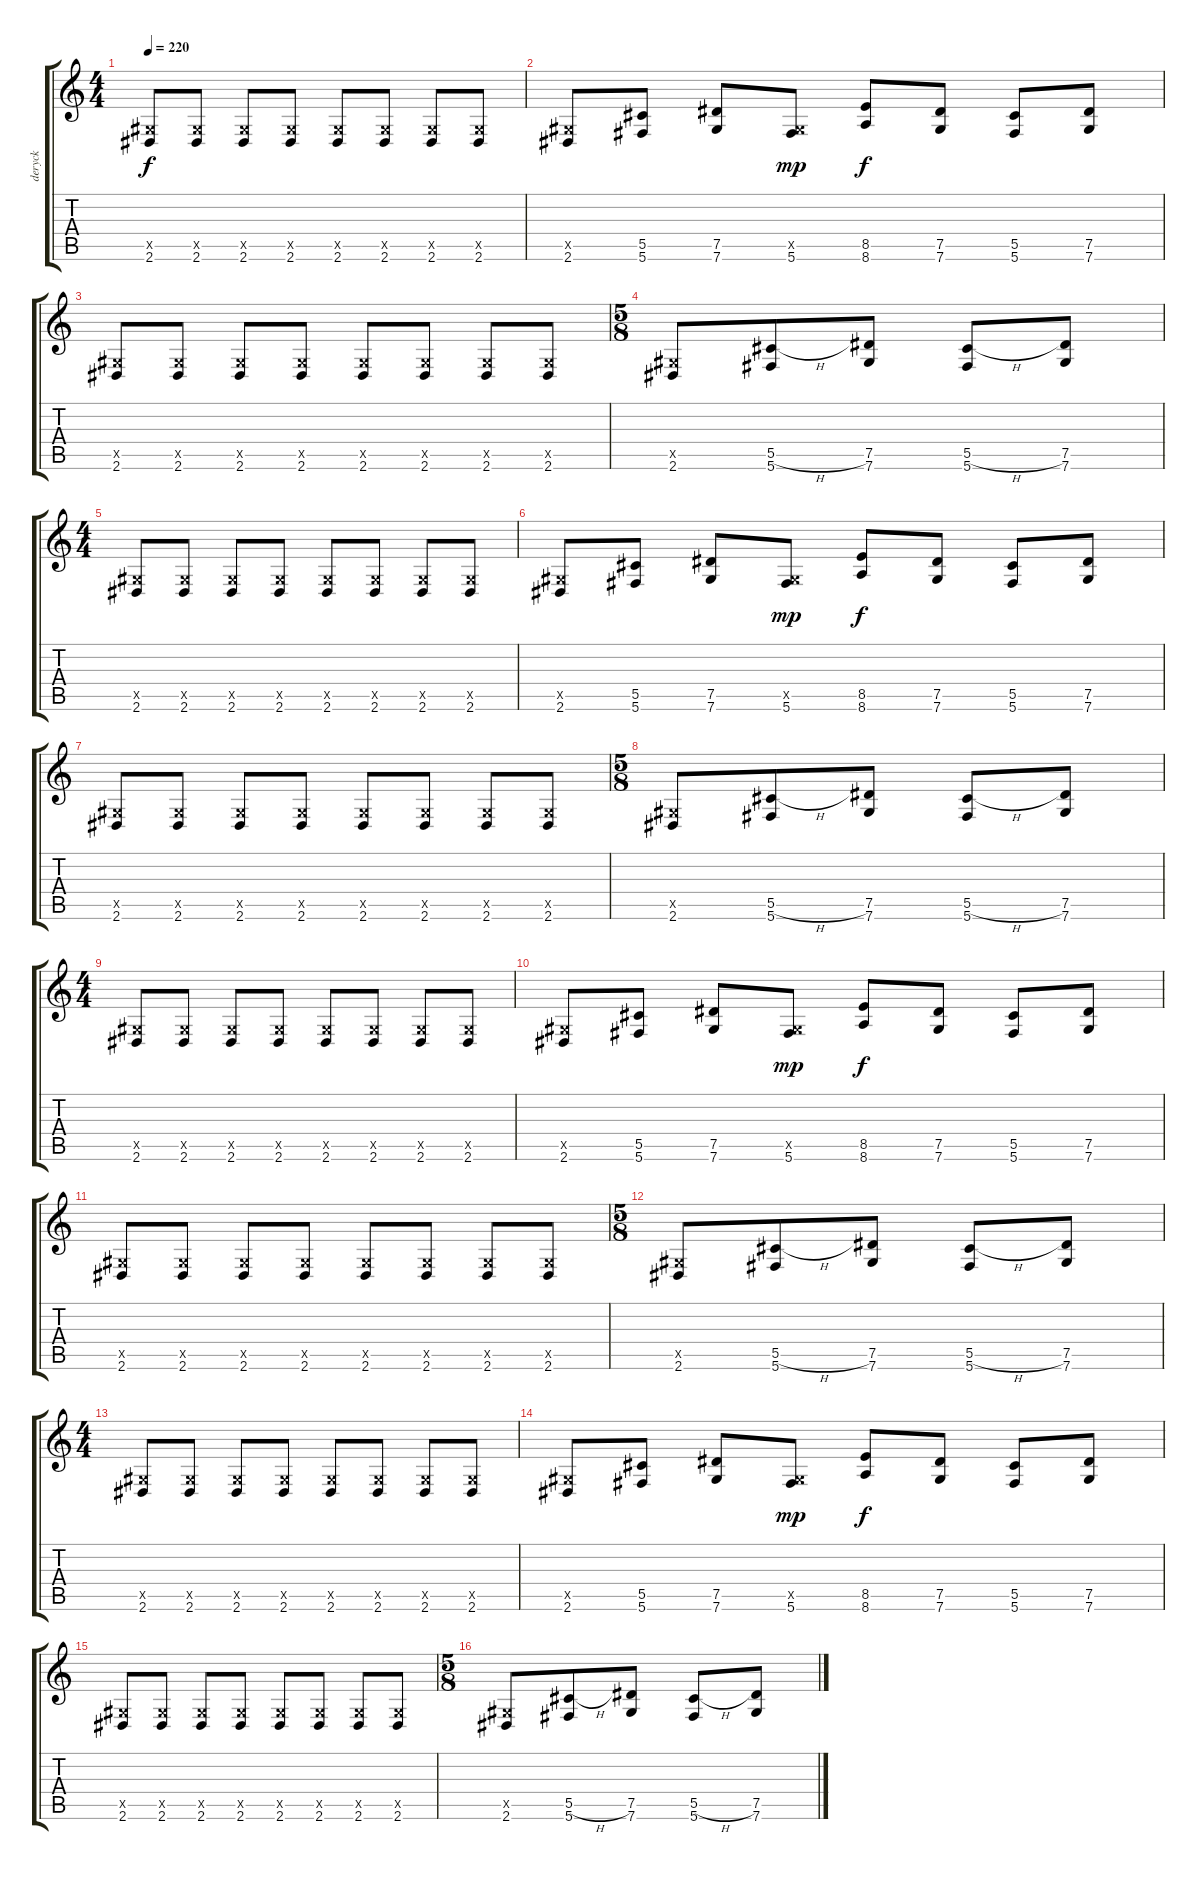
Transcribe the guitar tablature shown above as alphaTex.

\track ("deryck" "deryck") {instrument distortionguitar}
\staff {score tabs}
\tuning (Eb4 Bb3 Gb3 Db3 Ab2 Db2) {hide}
\ts (4 4)
\tempo 220
\clef g2
\ks c
(0.5{x} 2.6).8{dy f balance 9 instrument distortionguitar} (0.5{x} 2.6).8 (0.5{x} 2.6).8 (0.5{x} 2.6).8 (0.5{x} 2.6).8 (0.5{x} 2.6).8 (0.5{x} 2.6).8 (0.5{x} 2.6).8 |
(0.5{x} 2.6).8 (5.5 5.6).8 (7.5 7.6).8 (0.5{x} 5.6).8{dy mp} (8.5 8.6).8{dy f} (7.5 7.6).8 (5.5 5.6).8 (7.5 7.6).8 |
(0.5{x} 2.6).8 (0.5{x} 2.6).8 (0.5{x} 2.6).8 (0.5{x} 2.6).8 (0.5{x} 2.6).8 (0.5{x} 2.6).8 (0.5{x} 2.6).8 (0.5{x} 2.6).8 |
\ts (5 8)
(0.5{x} 2.6).8 (5.5{h} 5.6).8 (7.5 7.6).8 (5.5{h} 5.6).8 (7.5 7.6).8 |
\ts (4 4)
(0.5{x} 2.6).8{balance 9 instrument distortionguitar} (0.5{x} 2.6).8 (0.5{x} 2.6).8 (0.5{x} 2.6).8 (0.5{x} 2.6).8 (0.5{x} 2.6).8 (0.5{x} 2.6).8 (0.5{x} 2.6).8 |
(0.5{x} 2.6).8 (5.5 5.6).8 (7.5 7.6).8 (0.5{x} 5.6).8{dy mp} (8.5 8.6).8{dy f} (7.5 7.6).8 (5.5 5.6).8 (7.5 7.6).8 |
(0.5{x} 2.6).8 (0.5{x} 2.6).8 (0.5{x} 2.6).8 (0.5{x} 2.6).8 (0.5{x} 2.6).8 (0.5{x} 2.6).8 (0.5{x} 2.6).8 (0.5{x} 2.6).8 |
\ts (5 8)
(0.5{x} 2.6).8 (5.5{h} 5.6).8 (7.5 7.6).8 (5.5{h} 5.6).8 (7.5 7.6).8 |
\ts (4 4)
(0.5{x} 2.6).8{balance 9 instrument distortionguitar} (0.5{x} 2.6).8 (0.5{x} 2.6).8 (0.5{x} 2.6).8 (0.5{x} 2.6).8 (0.5{x} 2.6).8 (0.5{x} 2.6).8 (0.5{x} 2.6).8 |
(0.5{x} 2.6).8 (5.5 5.6).8 (7.5 7.6).8 (0.5{x} 5.6).8{dy mp} (8.5 8.6).8{dy f} (7.5 7.6).8 (5.5 5.6).8 (7.5 7.6).8 |
(0.5{x} 2.6).8 (0.5{x} 2.6).8 (0.5{x} 2.6).8 (0.5{x} 2.6).8 (0.5{x} 2.6).8 (0.5{x} 2.6).8 (0.5{x} 2.6).8 (0.5{x} 2.6).8 |
\ts (5 8)
(0.5{x} 2.6).8 (5.5{h} 5.6).8 (7.5 7.6).8 (5.5{h} 5.6).8 (7.5 7.6).8 |
\ts (4 4)
(0.5{x} 2.6).8{balance 9 instrument distortionguitar} (0.5{x} 2.6).8 (0.5{x} 2.6).8 (0.5{x} 2.6).8 (0.5{x} 2.6).8 (0.5{x} 2.6).8 (0.5{x} 2.6).8 (0.5{x} 2.6).8 |
(0.5{x} 2.6).8 (5.5 5.6).8 (7.5 7.6).8 (0.5{x} 5.6).8{dy mp} (8.5 8.6).8{dy f} (7.5 7.6).8 (5.5 5.6).8 (7.5 7.6).8 |
(0.5{x} 2.6).8 (0.5{x} 2.6).8 (0.5{x} 2.6).8 (0.5{x} 2.6).8 (0.5{x} 2.6).8 (0.5{x} 2.6).8 (0.5{x} 2.6).8 (0.5{x} 2.6).8 |
\ts (5 8)
(0.5{x} 2.6).8 (5.5{h} 5.6).8 (7.5 7.6).8 (5.5{h} 5.6).8 (7.5 7.6).8
